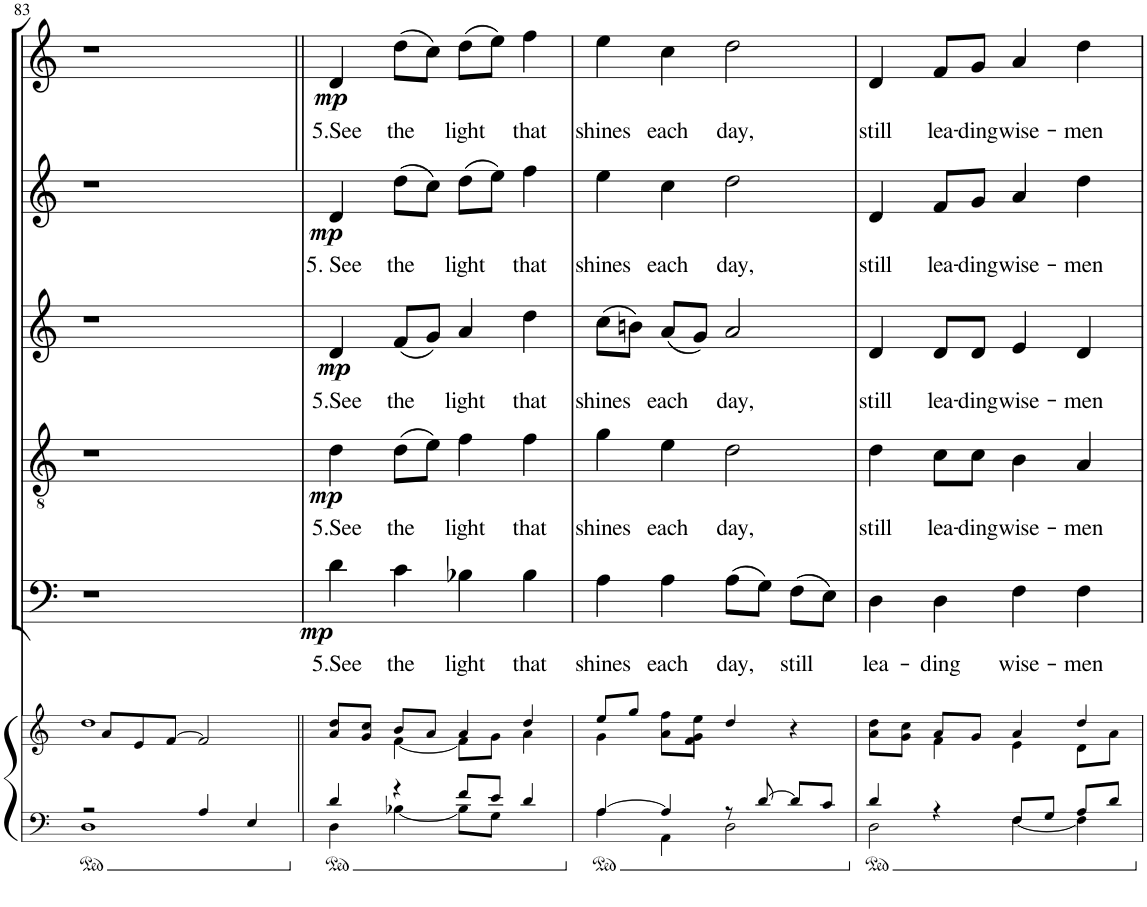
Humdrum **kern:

**kern	**kern	**kern	**text	**dynam	**kern	**text	**dynam	**kern	**text	**dynam	**kern	**text	**dynam	**kern	**text	**dynam
*part7	*part6	*part5	*part5	*part5	*part4	*part4	*part4	*part3	*part3	*part3	*part2	*part2	*part2	*part1	*part1	*part1
*staff7	*staff6	*staff5	*staff5	*staff5	*staff4	*staff4	*staff4	*staff3	*staff3	*staff3	*staff2	*staff2	*staff2	*staff1	*staff1	*staff1
*I"LH	*I"RH	*I"Bassi	*	*	*I"Tenori	*	*	*I"Contralti	*	*	*I"Soprani II	*	*	*I"Soprani I	*	*
!!LO:PB:g=z
*clefF4	*clefG2	*clefF4	*	*	*clefGv2	*	*	*clefG2	*	*	*clefG2	*	*	*clefG2	*	*
*	*	*	*	*	*	*	*	*	*	*	*	*	*	*Trd1c2	*	*
*k[]	*k[]	*k[]	*	*	*k[]	*	*	*k[]	*	*	*k[]	*	*	*k[]	*	*
*M4/4	*M4/4	*M4/4	*	*	*M4/4	*	*	*M4/4	*	*	*M4/4	*	*	*M4/4	*	*
*ped	*	*	*	*	*	*	*	*	*	*	*	*	*	*	*	*
=83	=83	=83	=83	=83	=83	=83	=83	=83	=83	=83	=83	=83	=83	=83	=83	=83
*^	*^	*	*	*	*	*	*	*	*	*	*	*	*	*	*	*
2r	1D	8ryy	1dd	1r	.	.	1r	.	.	1r	.	.	1r	.	.	1r	.	.
.	.	8a/L	.	.	.	.	.	.	.	.	.	.	.	.	.	.	.	.
.	.	8e/	.	.	.	.	.	.	.	.	.	.	.	.	.	.	.	.
.	.	[8f/J	.	.	.	.	.	.	.	.	.	.	.	.	.	.	.	.
4A/	.	2f/]	.	.	.	.	.	.	.	.	.	.	.	.	.	.	.	.
4E/	.	.	.	.	.	.	.	.	.	.	.	.	.	.	.	.	.	.
=84||	=84||	=84||	=84||	=84||	=84||	=84||	=84||	=84||	=84||	=84||	=84||	=84||	=84||	=84||	=84||	=84||	=84||	=84||
*Xped	*	*	*	*	*	*	*	*	*	*	*	*	*	*	*	*	*	*
*ped	*	*	*	*	*	*	*	*	*	*	*	*	*	*	*	*	*	*
!	!	!	!	!	!LO:LY:b	!LO:DY:b	!	!LO:LY:b	!LO:DY:b	!	!LO:LY:b	!LO:DY:b	!	!LO:LY:b	!LO:DY:b	!	!LO:LY:b	!LO:DY:b
4d/	4D\	8a/ 8dd/L	4ryy	4d\	5.See	mp	4d\	5.See	mp	4d/	5.See	mp	4d/	5. See	mp	4d/	5.See	mp
.	.	8g/ 8cc/J	.	.	.	.	.	.	.	.	.	.	.	.	.	.	.	.
!	!	!	!	!	!LO:LY:b	!	!	!LO:LY:b	!	!	!LO:LY:b	!	!	!LO:LY:b	!	!	!LO:LY:b	!
4r	[4B-X\	8b/L	[4f\	4c\	the	.	(8d\L	the	.	(8f/L	the	.	(8dd\L	the	.	(8dd\L	the	.
.	.	8a/J	.	.	.	.	8e\J)	.	.	8g/J)	.	.	8cc\J)	.	.	8cc\J)	.	.
!	!	!	!	!	!LO:LY:b	!	!	!LO:LY:b	!	!	!LO:LY:b	!	!	!LO:LY:b	!	!	!LO:LY:b	!
8f/L	8B-\L]	4a/	8f\L]	4B-X\	light	.	4f\	light	.	4a/	light	.	(8dd\L	light	.	(8dd\L	light	.
8e/J	8G\J	.	8g\J	.	.	.	.	.	.	.	.	.	8ee\J)	.	.	8ee\J)	.	.
!	!	!	!	!	!LO:LY:b	!	!	!LO:LY:b	!	!	!LO:LY:b	!	!	!LO:LY:b	!	!	!LO:LY:b	!
4d/	4ryy	4dd/	4a\	4B-\	that	.	4f\	that	.	4dd\	that	.	4ff\	that	.	4ff\	that	.
=85	=85	=85	=85	=85	=85	=85	=85	=85	=85	=85	=85	=85	=85	=85	=85	=85	=85	=85
*Xped	*	*	*	*	*	*	*	*	*	*	*	*	*	*	*	*	*	*
*ped	*	*	*	*	*	*	*	*	*	*	*	*	*	*	*	*	*	*
!	!	!	!	!	!LO:LY:b	!	!	!LO:LY:b	!	!	!LO:LY:b	!	!	!LO:LY:b	!	!	!LO:LY:b	!
[4A/	4A\	8ee/L	4g\	4A\	shines	.	4g\	shines	.	(8cc\L	shines	.	4ee\	shines	.	4ee\	shines	.
.	.	8gg/J	.	.	.	.	.	.	.	8bn\J)	.	.	.	.	.	.	.	.
!	!	!	!	!	!LO:LY:b	!	!	!LO:LY:b	!	!	!LO:LY:b	!	!	!LO:LY:b	!	!	!LO:LY:b	!
4A/]	4AA\	8a\ 8ff\L	8ryy	4A\	each	.	4e\	each	.	(8a/L	each	.	4cc\	each	.	4cc\	each	.
.	.	8g\ 8ee\J	4f\	.	.	.	.	.	.	8g/J)	.	.	.	.	.	.	.	.
!	!	!	!	!	!LO:LY:b	!	!	!LO:LY:b	!	!	!LO:LY:b	!	!	!LO:LY:b	!	!	!LO:LY:b	!
8r	2D\	4dd/	.	(8A\L	day,	.	2d\	day,	.	2a/	day,	.	2dd\	day,	.	2dd\	day,	.
[8d/	.	.	4.ryy	8G\J)	.	.	.	.	.	.	.	.	.	.	.	.	.	.
!	!	!	!	!	!LO:LY:b	!	!	!	!	!	!	!	!	!	!	!	!	!
8d/L]	.	4r	.	(8F\L	still	.	.	.	.	.	.	.	.	.	.	.	.	.
8c/J	.	.	.	8E\J)	.	.	.	.	.	.	.	.	.	.	.	.	.	.
=86	=86	=86	=86	=86	=86	=86	=86	=86	=86	=86	=86	=86	=86	=86	=86	=86	=86	=86
*Xped	*	*	*	*	*	*	*	*	*	*	*	*	*	*	*	*	*	*
*ped	*	*	*	*	*	*	*	*	*	*	*	*	*	*	*	*	*	*
!	!	!	!	!	!LO:LY:b	!	!	!LO:LY:b	!	!	!LO:LY:b	!	!	!LO:LY:b	!	!	!LO:LY:b	!
4d/	2D\	8a\ 8dd\L	4ryy	4D\	lea-	.	4d\	still	.	4d/	still	.	4d/	still	.	4d/	still	.
.	.	8g\ 8cc\J	.	.	.	.	.	.	.	.	.	.	.	.	.	.	.	.
!	!	!	!	!	!LO:LY:b	!	!	!LO:LY:b	!	!	!LO:LY:b	!	!	!LO:LY:b	!	!	!LO:LY:b	!
4r	.	8a/L	4f\	4D\	-ding	.	8c\L	lea-	.	8d/L	lea-	.	8f/L	lea-	.	8f/L	lea-	.
!	!	!	!	!	!	!	!	!LO:LY:b	!	!	!LO:LY:b	!	!	!LO:LY:b	!	!	!LO:LY:b	!
.	.	8g/J	.	.	.	.	8c\J	-ding	.	8d/J	-ding	.	8g/J	-ding	.	8g/J	-ding	.
!	!	!	!	!	!LO:LY:b	!	!	!LO:LY:b	!	!	!LO:LY:b	!	!	!LO:LY:b	!	!	!LO:LY:b	!
8F/L	[4F\	4a/	4e\	4F\	wise-	.	4B\	wise-	.	4e/	wise-	.	4a/	wise-	.	4a/	wise-	.
8G/J	.	.	.	.	.	.	.	.	.	.	.	.	.	.	.	.	.	.
!	!	!	!	!	!LO:LY:b	!	!	!LO:LY:b	!	!	!LO:LY:b	!	!	!LO:LY:b	!	!	!LO:LY:b	!
8A/L	4F\]	4dd/	8d\L	4F\	-men	.	4A/	-men	.	4d/	-men	.	4dd\	-men	.	4dd\	-men	.
8d/J	.	.	8a\J	.	.	.	.	.	.	.	.	.	.	.	.	.	.	.
*v	*v	*	*	*	*	*	*	*	*	*	*	*	*	*	*	*	*	*
*Xped	*	*	*	*	*	*	*	*	*	*	*	*	*	*	*	*	*
*	*v	*v	*	*	*	*	*	*	*	*	*	*	*	*	*	*	*
=	=	=	=	=	=	=	=	=	=	=	=	=	=	=	=	=
*-	*-	*-	*-	*-	*-	*-	*-	*-	*-	*-	*-	*-	*-	*-	*-	*-
